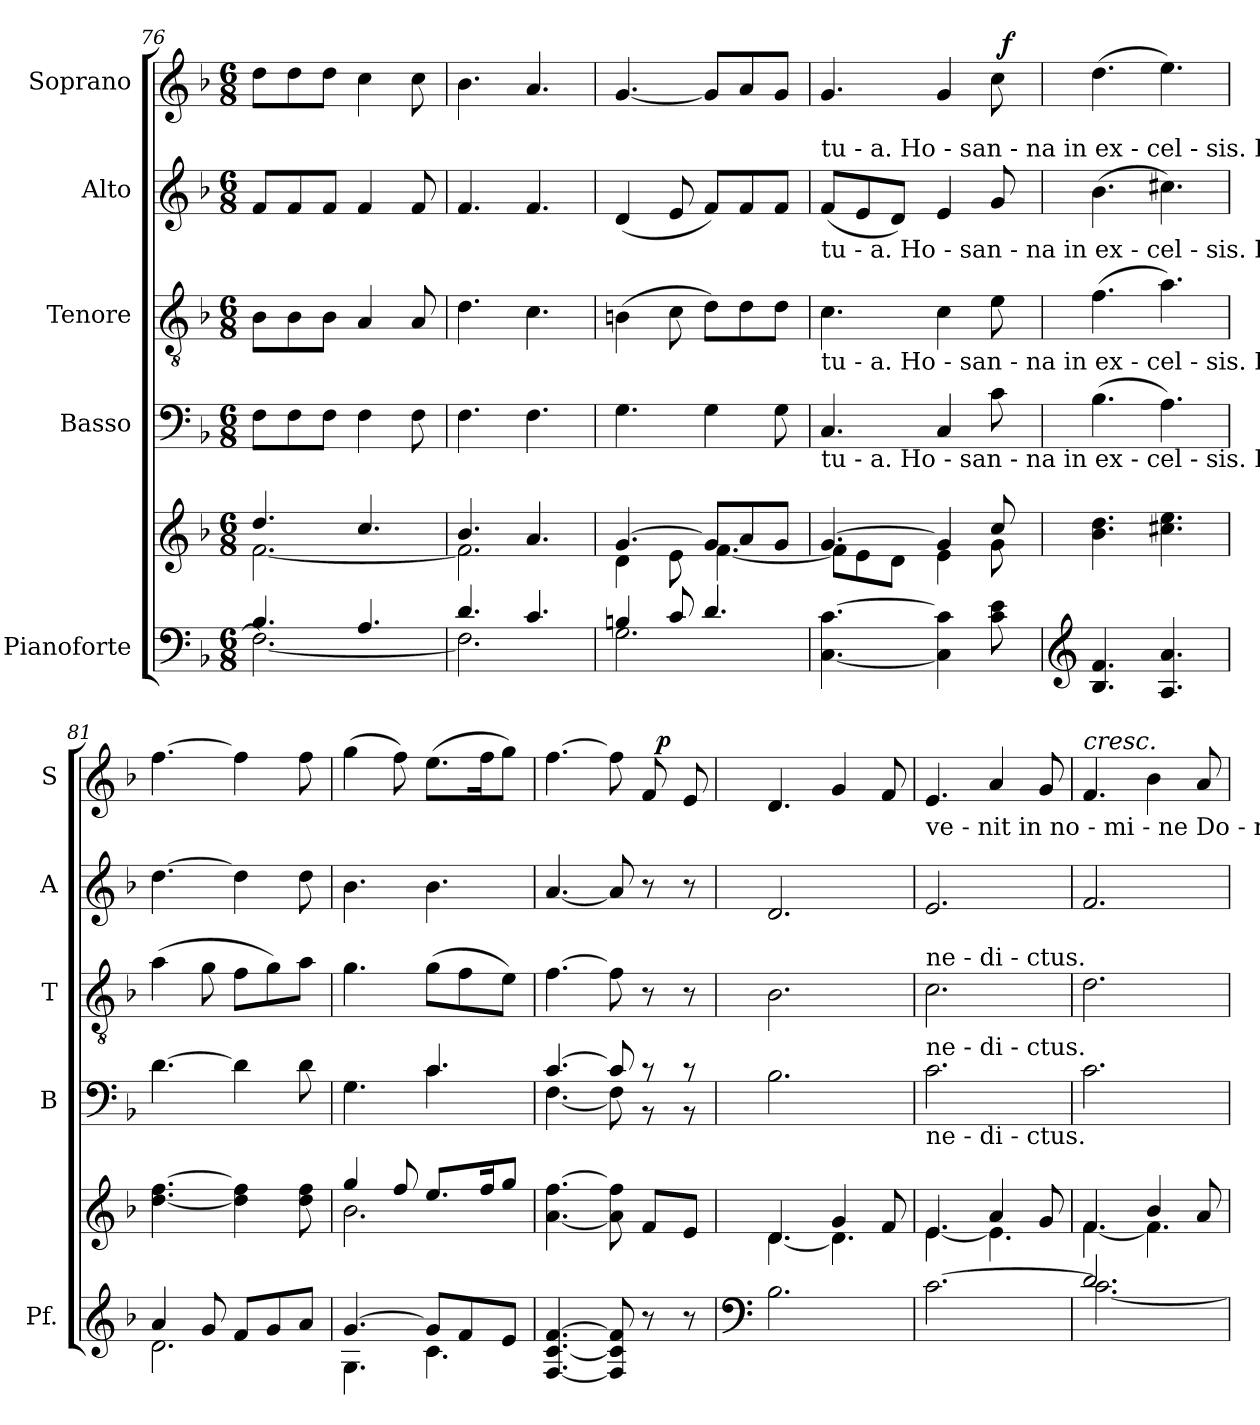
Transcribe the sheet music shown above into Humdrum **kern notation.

**kern	**kern	**kern	**kern	**kern	**kern	**dynam
*part5	*part5	*part4	*part3	*part2	*part1	*part1
*staff6	*staff5	*staff4	*staff3	*staff2	*staff1	*staff1
*I"Pianoforte	*	*I"Basso	*I"Tenore	*I"Alto	*I"Soprano	*
*I'Pf.	*	*I'B	*I'T	*I'A	*I'S	*
*clefF4	*clefG2	*clefF4	*clefGv2	*clefG2	*clefG2	*
*k[b-]	*k[b-]	*k[b-]	*k[b-]	*k[b-]	*k[b-]	*
*F:	*F:	*F:	*F:	*F:	*F:	*
*M6/8	*M6/8	*M6/8	*M6/8	*M6/8	*M6/8	*
=76	=76	=76	=76	=76	=76	=76
*^	*^	*	*	*	*	*
4.B-/	2.F\_	4.dd/	[<2.f\	8F\L	8B-\L	8f/L	8dd\L	.
.	.	.	.	8F\	8B-\	8f/	8dd\	.
.	.	.	.	8F\J	8B-\J	8f/J	8dd\J	.
4.A/	.	4.cc/	.	4F\	4A/	4f/	4cc\	.
.	.	.	.	8F\	8A/	8f/	8cc\	.
=77	=77	=77	=77	=77	=77	=77	=77	=77
4.d/	2.F\]	4.b-/	2.f\]	4.F\	4.d\	4.f/	4.b-\	.
4.c/	.	4.a/	.	4.F\	4.c\	4.f/	4.a/	.
=78	=78	=78	=78	=78	=78	=78	=78	=78
4Bn/	2.G\	[>4.g/	4d\	4.G\	(4Bn\	(4d/	[4.g/	.
8c/	.	.	8e\	.	8c\	8e/	.	.
4.d/	.	8g/L]	[<4.f\	4G\	8d\L)	8f/L)	8g/L]	.
.	.	8a/	.	.	8d\	8f/	8a/	.
.	.	8g/J	.	8G\	8d\J	8f/J	8g/J	.
*v	*v	*	*	*	*	*	*	*
!!LO:LB:g=z
=79	=79	=79	=79	=79	=79	=79	=79
*	*	*	*	*	*	*^	*
!	!	!	!	!	!LO:TX:a:t=tu        -         a.        Ho   -    san          -               na                            in      ex       -     cel          -        sis.                 Be- ne  -     di      -  ctus     qui	!	!	!
!	!	!	!	!LO:TX:a:t=tu        -         a.        Ho   -    san          -               na                            in      ex       -     cel          -        sis.                                   Be           -	!	!	!	!
!	!	!	!LO:TX:a:t=tu        -         a.        Ho   -    san          -               na                            in      ex       -     cel          -        sis.                                   Be            -	!	!	!	!	!
!	!	!	!LO:TX:b:t=tu        -         a.        Ho   -    san          -               na                            in      ex       -     cel          -        sis.                                   Be            -	!	!	!	!	!
[4.C\ [4.c\	[>4.g/	8f\L]	4.C/	4.c\	(8f/L	4.g/	3ryy	.
.	.	8e\	.	.	8e/	.	.	.
.	.	8d\J	.	.	8d/J)	.	.	.
.	.	.	.	.	.	.	6...ryy	.
4C\] 4c\]	4g/]	4e\	4C/	4c\	4e/	4g/	.	.
8c\ 8e\	8cc/	8g\	8c\	8e\	8g/	8cc\	.	.
!	!	!	!	!	!	!	!	!LO:DY:a
.	.	.	.	.	.	.	12ryy	f
.	.	.	.	.	.	.	48ryy	.
*	*v	*v	*	*	*	*v	*v	*
=80	=80	=80	=80	=80	=80	=80
*clefG2	*	*	*	*	*	*
4.B-/ 4.f/	4.b-\ 4.dd\	(4.B-\	(4.f\	(4.b-\	(4.dd\	.
4.A/ 4.a/	4.cc#X\ 4.ee\	4.A\)	4.a\)	4.cc#X\)	4.ee\)	.
=81	=81	=81	=81	=81	=81	=81
*^	*	*	*	*	*	*
4a/	2.d\	[4.dd\ [4.ff\	[4.d\	(4a\	[4.dd\	[4.ff\	.
8g/	.	.	.	8g\	.	.	.
8f/L	.	4dd\] 4ff\]	4d\]	8f\L	4dd\]	4ff\]	.
8g/	.	.	.	8g\)	.	.	.
8a/J	.	8dd\ 8ff\	8d\	8a\J	8dd\	8ff\	.
=82	=82	=82	=82	=82	=82	=82	=82
*	*	*^	*^	*	*	*	*
[>4.g/	4.G\	4gg/	2.b-\	4.G\	4.G\yy	4.g\	4.b-\	(4gg\	.
.	.	8ff/	.	.	.	.	.	8ff\)	.
8g/L]	4.c\	8.ee/L	.	4.c/	4.c\	(8g\L	4.b-\	(8.ee\L	.
8f/	.	.	.	.	.	8f\	.	.	.
.	.	16ff/k	.	.	.	.	.	16ff\k	.
8e/J	.	8gg/J	.	.	.	8e\J)	.	8gg\J)	.
*v	*v	*	*	*	*	*	*	*	*
*	*v	*v	*	*	*	*	*	*
=83	=83	=83	=83	=83	=83	=83	=83
*	*	*	*	*	*	*^	*
[4.F/ [4.c/ [4.f/	[4.a\ [4.ff\	[>4.c/	[<4.F\	[4.f\	[4.a/	[4.ff\	2ryy	.
8F/] 8c/] 8f/]	8a\] 8ff\]	8c/]	8F\]	8f\]	8a/]	8ff\]	.	.
8r	8f/L	8rc	8r	8r	8r	8f/	32ryy	.
!	!	!	!	!	!	!	!	!LO:DY:a
.	.	.	.	.	.	.	8..ryy	p
8r	8e/J	8rc	8r	8r	8r	8e/	.	.
*	*	*v	*v	*	*	*v	*v	*
=84	=84	=84	=84	=84	=84	=84
*clefF4	*	*	*	*	*	*
*	*^	*	*	*	*	*
2.B-\	4.d/	[<4.d\	2.B-\	2.B-\	2.d/	4.d/	.
.	4g/	4.d\]	.	.	.	4g/	.
.	8f/	.	.	.	.	8f/	.
!!LO:LB:g=z
=85	=85	=85	=85	=85	=85	=85	=85
!	!	!	!	!	!	!LO:TX:b:t=ve   -    nit     in      no    -  mi  -  ne     Do - mi- ni.    Ho    -   san       -                  na                        in     ex      -   cel        -       sis.	!
!	!	!	!	!LO:TX:a:t=ne          -               di           -             ctus.	!	!	!
!	!	!	!LO:TX:a:t=ne           -              di           -             ctus.	!	!	!	!
!	!	!	!LO:TX:b:t=ne           -              di           -             ctus.	!	!	!	!
[2.c\	4.e/	[<4.e\	2.c\	2.c\	2.e/	4.e/	.
.	4a/	4.e\]	.	.	.	4a/	.
.	8g/	.	.	.	.	8g/	.
=86	=86	=86	=86	=86	=86	=86	=86
*^	*	*	*	*	*	*	*
!	!	!	!	!	!	!	!LO:TX:a:i:t=cresc.	!
2.d/	2.c\_	4.f/	[<4.f\	2.c\	2.d\	2.f/	4.f/	.
.	.	4b-/	4.f\]	.	.	.	4b-\	.
.	.	8a/	.	.	.	.	8a/	.
*v	*v	*	*	*	*	*	*	*
*	*v	*v	*	*	*	*	*
=	=	=	=	=	=	=
*-	*-	*-	*-	*-	*-	*-
